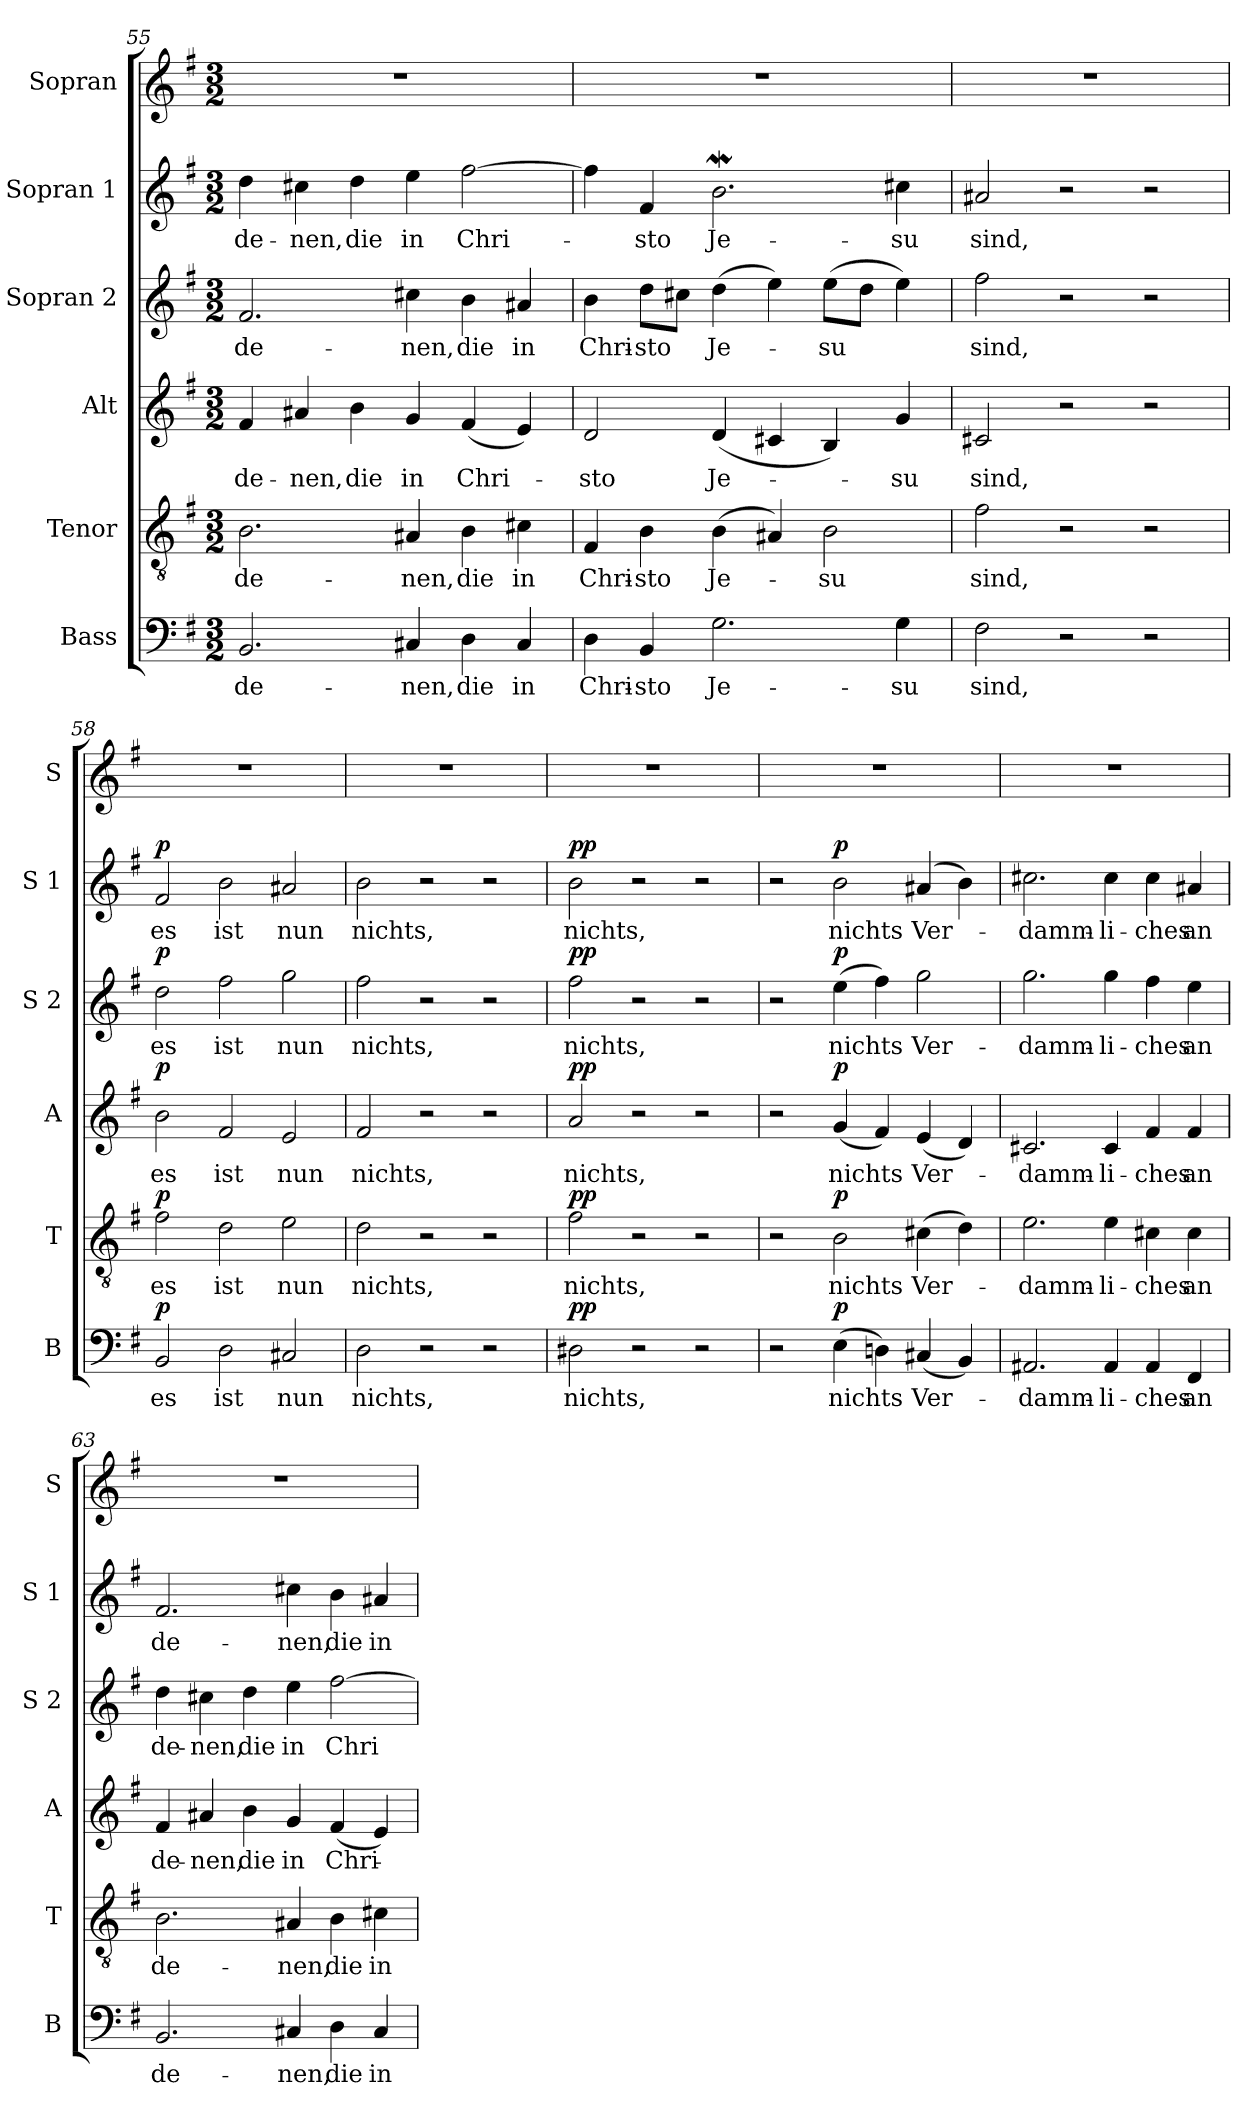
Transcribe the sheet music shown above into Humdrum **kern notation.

**kern	**text	**dynam	**kern	**text	**dynam	**kern	**text	**dynam	**kern	**text	**dynam	**kern	**text	**dynam	**kern
*part6	*part6	*part6	*part5	*part5	*part5	*part4	*part4	*part4	*part3	*part3	*part3	*part2	*part2	*part2	*part1
*staff6	*staff6	*staff6	*staff5	*staff5	*staff5	*staff4	*staff4	*staff4	*staff3	*staff3	*staff3	*staff2	*staff2	*staff2	*staff1
*I"Bass	*	*	*I"Tenor	*	*	*I"Alt	*	*	*I"Sopran 2	*	*	*I"Sopran 1	*	*	*I"Sopran
*I'B	*	*	*I'T	*	*	*I'A	*	*	*I'S 2	*	*	*I'S 1	*	*	*I'S
*clefF4	*	*	*clefGv2	*	*	*clefG2	*	*	*clefG2	*	*	*clefG2	*	*	*clefG2
*k[f#]	*	*	*k[f#]	*	*	*k[f#]	*	*	*k[f#]	*	*	*k[f#]	*	*	*k[f#]
*e:	*	*	*e:	*	*	*e:	*	*	*e:	*	*	*e:	*	*	*e:
*M3/2	*	*	*M3/2	*	*	*M3/2	*	*	*M3/2	*	*	*M3/2	*	*	*M3/2
=55	=55	=55	=55	=55	=55	=55	=55	=55	=55	=55	=55	=55	=55	=55	=55
2.BB/	de-	.	2.B\	de-	.	4f#/	de-	.	2.f#/	de-	.	4dd\	de-	.	1.r
.	.	.	.	.	.	4a#X/	-nen,	.	.	.	.	4cc#X\	-nen,	.	.
.	.	.	.	.	.	4b\	die	.	.	.	.	4dd\	die	.	.
4C#X/	-nen,	.	4A#X/	-nen,	.	4g/	in	.	4cc#X\	-nen,	.	4ee\	in	.	.
4D\	die	.	4B\	die	.	(4f#/	Chri-	.	4b\	die	.	[2ff#\	Chri-	.	.
4C#/	in	.	4c#X\	in	.	4e/)	.	.	4a#X/	in	.	.	.	.	.
!!LO:PB:g=z
=56	=56	=56	=56	=56	=56	=56	=56	=56	=56	=56	=56	=56	=56	=56	=56
4D\	Chri-	.	4F#/	Chri-	.	2d/	-sto	.	4b\	Chri-	.	4ff#\]	.	.	1.r
4BB/	-sto	.	4B\	-sto	.	.	.	.	8dd\L	-sto	.	4f#/	-sto	.	.
.	.	.	.	.	.	.	.	.	8cc#X\J	.	.	.	.	.	.
2.G\	Je-	.	(4B\	Je-	.	(4d/	Je-	.	(4dd\	Je-	.	2.bW\	Je-	.	.
.	.	.	4A#X/)	.	.	4c#X/	.	.	4ee\)	.	.	.	.	.	.
.	.	.	2B\	-su	.	4B/)	.	.	(8ee\L	-su	.	.	.	.	.
.	.	.	.	.	.	.	.	.	8dd\J	.	.	.	.	.	.
4G\	-su	.	.	.	.	4g/	-su	.	4ee\)	.	.	4cc#X\	-su	.	.
=57	=57	=57	=57	=57	=57	=57	=57	=57	=57	=57	=57	=57	=57	=57	=57
2F#\	sind,	.	2f#\	sind,	.	2c#X/	sind,	.	2ff#\	sind,	.	2a#X/	sind,	.	1.r
2r	.	.	2r	.	.	2r	.	.	2r	.	.	2r	.	.	.
2r	.	.	2r	.	.	2r	.	.	2r	.	.	2r	.	.	.
=58	=58	=58	=58	=58	=58	=58	=58	=58	=58	=58	=58	=58	=58	=58	=58
!	!	!LO:DY:a	!	!	!LO:DY:a	!	!	!LO:DY:a	!	!	!LO:DY:a	!	!	!LO:DY:a	!
2BB/	es	p	2f#\	es	p	2b\	es	p	2dd\	es	p	2f#/	es	p	1.r
2D\	ist	.	2d\	ist	.	2f#/	ist	.	2ff#\	ist	.	2b\	ist	.	.
2C#X/	nun	.	2e\	nun	.	2e/	nun	.	2gg\	nun	.	2a#X/	nun	.	.
=59	=59	=59	=59	=59	=59	=59	=59	=59	=59	=59	=59	=59	=59	=59	=59
2D\	nichts,	.	2d\	nichts,	.	2f#/	nichts,	.	2ff#\	nichts,	.	2b\	nichts,	.	1.r
2r	.	.	2r	.	.	2r	.	.	2r	.	.	2r	.	.	.
2r	.	.	2r	.	.	2r	.	.	2r	.	.	2r	.	.	.
=60	=60	=60	=60	=60	=60	=60	=60	=60	=60	=60	=60	=60	=60	=60	=60
!	!	!LO:DY:a	!	!	!LO:DY:a	!	!	!LO:DY:a	!	!	!LO:DY:a	!	!	!LO:DY:a	!
2D#X\	nichts,	pp	2f#\	nichts,	pp	2a/	nichts,	pp	2ff#\	nichts,	pp	2b\	nichts,	pp	1.r
2r	.	.	2r	.	.	2r	.	.	2r	.	.	2r	.	.	.
2r	.	.	2r	.	.	2r	.	.	2r	.	.	2r	.	.	.
=61	=61	=61	=61	=61	=61	=61	=61	=61	=61	=61	=61	=61	=61	=61	=61
2r	.	.	2r	.	.	2r	.	.	2r	.	.	2r	.	.	1.r
!	!	!LO:DY:a	!	!	!LO:DY:a	!	!	!LO:DY:a	!	!	!LO:DY:a	!	!	!LO:DY:a	!
(4E\	nichts	p	2B\	nichts	p	(4g/	nichts	p	(4ee\	nichts	p	2b\	nichts	p	.
4Dn\)	.	.	.	.	.	4f#/)	.	.	4ff#\)	.	.	.	.	.	.
(4C#X/	Ver-	.	(4c#X\	Ver-	.	(4e/	Ver-	.	2gg\	Ver-	.	(4a#X/	Ver-	.	.
4BB/)	.	.	4d\)	.	.	4d/)	.	.	.	.	.	4b\)	.	.	.
!!LO:LB:g=z
=62	=62	=62	=62	=62	=62	=62	=62	=62	=62	=62	=62	=62	=62	=62	=62
2.AA#X/	-damm-	.	2.e\	-damm-	.	2.c#X/	-damm-	.	2.gg\	-damm-	.	2.cc#X\	-damm-	.	1.r
4AA#/	-li-	.	4e\	-li-	.	4c#/	-li-	.	4gg\	-li-	.	4cc#\	-li-	.	.
4AA#/	-ches	.	4c#X\	-ches	.	4f#/	-ches	.	4ff#\	-ches	.	4cc#\	-ches	.	.
4FF#/	an	.	4c#\	an	.	4f#/	an	.	4ee\	an	.	4a#X/	an	.	.
=63	=63	=63	=63	=63	=63	=63	=63	=63	=63	=63	=63	=63	=63	=63	=63
2.BB/	de-	.	2.B\	de-	.	4f#/	de-	.	4dd\	de-	.	2.f#/	de-	.	1.r
.	.	.	.	.	.	4a#X/	-nen,	.	4cc#X\	-nen,	.	.	.	.	.
.	.	.	.	.	.	4b\	die	.	4dd\	die	.	.	.	.	.
4C#X/	-nen,	.	4A#X/	-nen,	.	4g/	in	.	4ee\	in	.	4cc#X\	-nen,	.	.
4D\	die	.	4B\	die	.	(4f#/	Chri-	.	[2ff#\	Chri-	.	4b\	die	.	.
4C#/	in	.	4c#X\	in	.	4e/)	.	.	.	.	.	4a#X/	in	.	.
=	=	=	=	=	=	=	=	=	=	=	=	=	=	=	=
*-	*-	*-	*-	*-	*-	*-	*-	*-	*-	*-	*-	*-	*-	*-	*-
